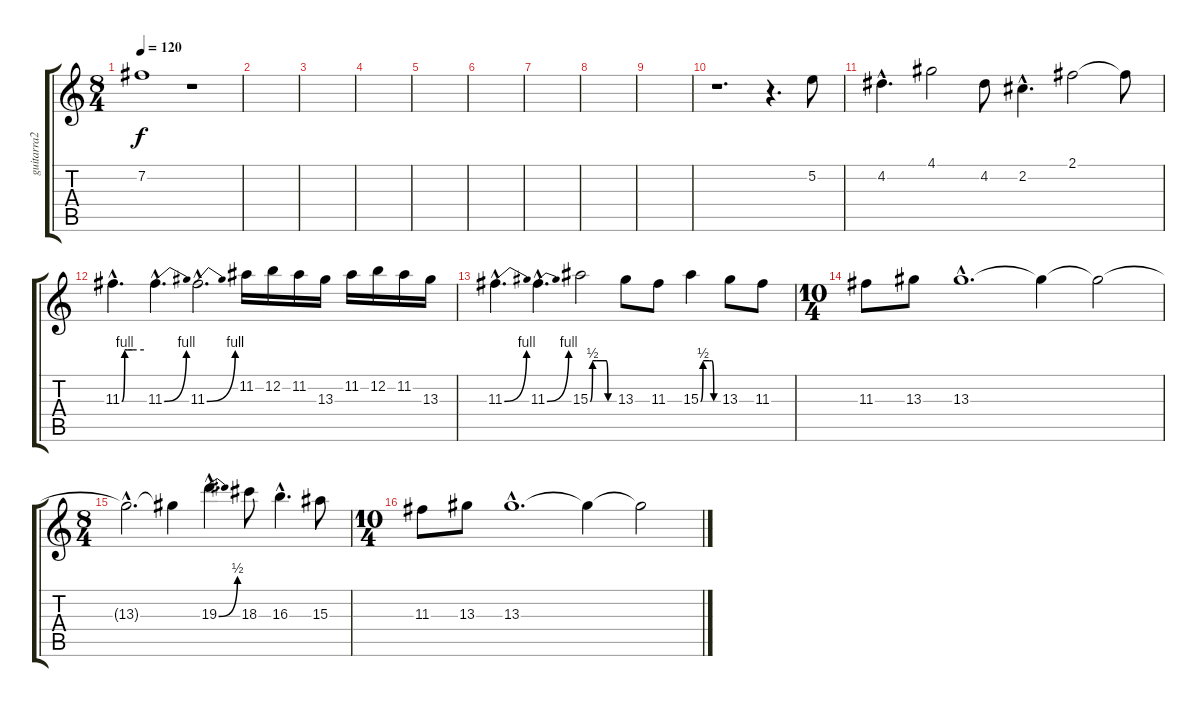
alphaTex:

\track ("guitarra2" "guitarra2") {instrument distortionguitar}
\staff {score tabs}
\tuning (E4 B3 G3 D3 A2 E2) {hide}
\ts (8 4)
\tempo 120
\clef g2
\ks c
7.2{t}.1{dy f} r.1 |
|
|
|
|
|
|
|
|
r.1{d} r.4{d} 5.2.8{volume 13} |
4.2{hac}.4{d} 4.1.2 4.2.8 2.2{hac}.4{d} 2.1.2 2.1{t}.8 |
11.3{be (custom 0 0 8 4 15 4 30 4 60 4) hac}.4{d} 11.3{be (bend 0 0 60 4) hac}.4{d} 11.3{be (bend 0 0 60 4) hac}.2{d} 11.2.16 12.2.16 11.2.16 13.3.16 11.2.16 12.2.16 11.2.16 13.3.16 |
11.3{be (bend 0 0 60 4) hac}.4{d} 11.3{be (bend 0 0 60 4) hac}.4{d} 15.3{be (custom 0 0 6 2 15 2 30 2 40 2 45 0 60 0)}.2 13.3.8 11.3.8 15.3{be (custom 0 0 8 2 10 2 15 2 30 2 38 2 45 0 60 0)}.4 13.3.8 11.3.8 |
\ts (10 4)
11.3.8 13.3.8 13.3{hac}.1{d volume 5} 13.3{t}.4 13.3{t}.2 |
\ts (8 4)
13.3{hac t}.2{d} 13.3{t}.4 19.3{be (bend 0 0 60 2) hac}.4{d volume 13 instrument distortionguitar} 18.3.8 16.3{hac}.4{d} 15.3.8 |
\ts (10 4)
11.3.8 13.3.8 13.3{hac}.1{d volume 5} 13.3{t}.4 13.3{t}.2
